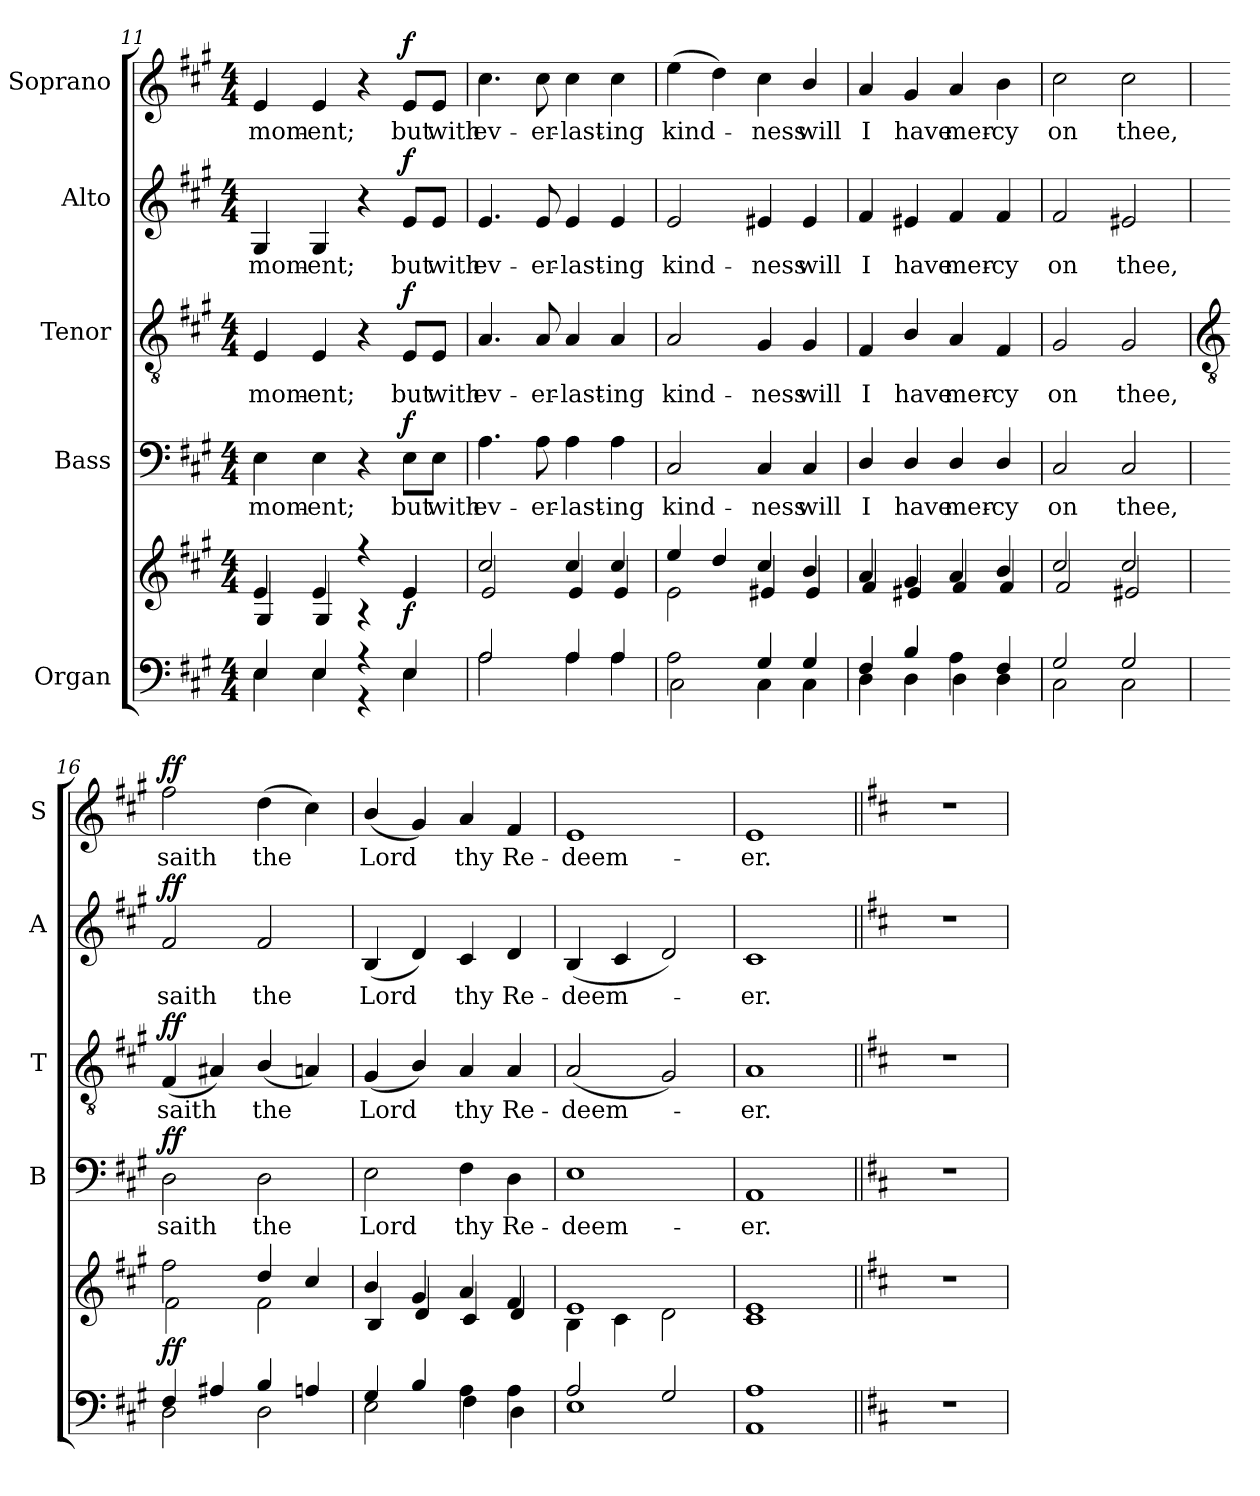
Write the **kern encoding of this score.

**kern	**kern	**dynam	**kern	**text	**dynam	**kern	**text	**dynam	**kern	**text	**dynam	**kern	**text	**dynam
*part5	*part5	*part5	*part4	*part4	*part4	*part3	*part3	*part3	*part2	*part2	*part2	*part1	*part1	*part1
*staff6	*staff5	*staff5/6	*staff4	*staff4	*staff4	*staff3	*staff3	*staff3	*staff2	*staff2	*staff2	*staff1	*staff1	*staff1
*I"Organ	*	*	*I"Bass	*	*	*I"Tenor	*	*	*I"Alto	*	*	*I"Soprano	*	*
*	*	*	*I'B	*	*	*I'T	*	*	*I'A	*	*	*I'S	*	*
!!LO:LB:g=z
*clefF4	*clefG2	*	*clefF4	*	*	*clefGv2	*	*	*clefG2	*	*	*clefG2	*	*
*k[f#c#g#]	*k[f#c#g#]	*	*k[f#c#g#]	*	*	*k[f#c#g#]	*	*	*k[f#c#g#]	*	*	*k[f#c#g#]	*	*
*A:	*A:	*	*A:	*	*	*A:	*	*	*A:	*	*	*A:	*	*
*M4/4	*M4/4	*	*M4/4	*	*	*M4/4	*	*	*M4/4	*	*	*M4/4	*	*
=11	=11	=11	=11	=11	=11	=11	=11	=11	=11	=11	=11	=11	=11	=11
*^	*^	*	*	*	*	*	*	*	*	*	*	*	*	*
!	!	!	!	!	!	!LO:LY:b	!	!	!LO:LY:b	!	!	!LO:LY:b	!	!	!LO:LY:b	!
4E	4E	4e/	4G#/	.	4E	mom-	.	4E	mom-	.	4G#	mom-	.	4e	mom-	.
!	!	!	!	!	!	!LO:LY:b	!	!	!LO:LY:b	!	!	!LO:LY:b	!	!	!LO:LY:b	!
4E	4E	4e/	4G#/	.	4E	-ent;	.	4E	-ent;	.	4G#	-ent;	.	4e	-ent;	.
4r	4r	4r	4r	.	4r	.	.	4r	.	.	4r	.	.	4r	.	.
!	!	!	!	!LO:DY:b	!	!LO:LY:b	!LO:DY:b	!	!LO:LY:b	!LO:DY:b	!	!LO:LY:b	!LO:DY:b	!	!LO:LY:b	!LO:DY:b
4E	4E	4e/	4e/	f	8E\L	but	f	8E/L	but	f	8e/L	but	f	8e/L	but	f
!	!	!	!	!	!	!LO:LY:b	!	!	!LO:LY:b	!	!	!LO:LY:b	!	!	!LO:LY:b	!
.	.	.	.	.	8E\J	with	.	8E/J	with	.	8e/J	with	.	8e/J	with	.
=12	=12	=12	=12	=12	=12	=12	=12	=12	=12	=12	=12	=12	=12	=12	=12	=12
!	!	!	!	!	!	!LO:LY:b	!	!	!LO:LY:b	!	!	!LO:LY:b	!	!	!LO:LY:b	!
2A	2A	2cc#/	2e/	.	4.A	ev-	.	4.A	ev-	.	4.e	ev-	.	4.cc#	ev-	.
!	!	!	!	!	!	!LO:LY:b	!	!	!LO:LY:b	!	!	!LO:LY:b	!	!	!LO:LY:b	!
.	.	.	.	.	8A	-er-	.	8A	-er-	.	8e	-er-	.	8cc#	-er-	.
!	!	!	!	!	!	!LO:LY:b	!	!	!LO:LY:b	!	!	!LO:LY:b	!	!	!LO:LY:b	!
4A	4A	4cc#/	4e/	.	4A	-last-	.	4A	-last-	.	4e	-last-	.	4cc#	-last-	.
!	!	!	!	!	!	!LO:LY:b	!	!	!LO:LY:b	!	!	!LO:LY:b	!	!	!LO:LY:b	!
4A	4A	4cc#/	4e/	.	4A	-ing	.	4A	-ing	.	4e	-ing	.	4cc#	-ing	.
=13	=13	=13	=13	=13	=13	=13	=13	=13	=13	=13	=13	=13	=13	=13	=13	=13
!	!	!	!	!	!	!LO:LY:b	!	!	!LO:LY:b	!	!	!LO:LY:b	!	!	!LO:LY:b	!
2A\	2C#\	4ee	2e\	.	2C#	kind-	.	2A/	kind-	.	2e	kind-	.	(>4ee	kind-	.
.	.	4dd/	.	.	.	.	.	.	.	.	.	.	.	4dd)	.	.
!	!	!	!	!	!	!LO:LY:b	!	!	!LO:LY:b	!	!	!LO:LY:b	!	!	!LO:LY:b	!
4G#	4C#\	4cc#/	4e#X/	.	4C#	-ness	.	4G#	-ness	.	4e#X	-ness	.	4cc#	ness	.
!	!	!	!	!	!	!LO:LY:b	!	!	!LO:LY:b	!	!	!LO:LY:b	!	!	!LO:LY:b	!
4G#	4C#\	4b/	4e#/	.	4C#	will	.	4G#	will	.	4e#	will	.	4b/	will	.
=14	=14	=14	=14	=14	=14	=14	=14	=14	=14	=14	=14	=14	=14	=14	=14	=14
!	!	!	!	!	!	!LO:LY:b	!	!	!LO:LY:b	!	!	!LO:LY:b	!	!	!LO:LY:b	!
4F#	4D	4a/	4f#/	.	4D/	I	.	4F#	I	.	4f#	I	.	4a/	I	.
!	!	!	!	!	!	!LO:LY:b	!	!	!LO:LY:b	!	!	!LO:LY:b	!	!	!LO:LY:b	!
4B	4D	4g#/	4e#X/	.	4D/	have	.	4B/	have	.	4e#X	have	.	4g#	have	.
!	!	!	!	!	!	!LO:LY:b	!	!	!LO:LY:b	!	!	!LO:LY:b	!	!	!LO:LY:b	!
4A\	4D	4a/	4f#/	.	4D/	mer-	.	4A/	mer-	.	4f#	mer-	.	4a	mer-	.
!	!	!	!	!	!	!LO:LY:b	!	!	!LO:LY:b	!	!	!LO:LY:b	!	!	!LO:LY:b	!
4F#	4D	4b/	4f#/	.	4D/	-cy	.	4F#	-cy	.	4f#	-cy	.	4b	-cy	.
=15	=15	=15	=15	=15	=15	=15	=15	=15	=15	=15	=15	=15	=15	=15	=15	=15
!	!	!	!	!	!	!LO:LY:b	!	!	!LO:LY:b	!	!	!LO:LY:b	!	!	!LO:LY:b	!
2G#	2C#\	2cc#/	2f#/	.	2C#	on	.	2G#	on	.	2f#	on	.	2cc#	on	.
!	!	!	!	!	!	!LO:LY:b	!	!	!LO:LY:b	!	!	!LO:LY:b	!	!	!LO:LY:b	!
2G#	2C#\	2cc#/	2e#X/	.	2C#	thee,	.	2G#	thee,	.	2e#X	thee,	.	2cc#	thee,	.
!!LO:LB:g=z
=16	=16	=16	=16	=16	=16	=16	=16	=16	=16	=16	=16	=16	=16	=16	=16	=16
*	*	*	*	*	*	*	*	*clefGv2	*	*	*	*	*	*	*	*
!	!	!	!	!LO:DY:b	!	!LO:LY:b	!LO:DY:b	!	!LO:LY:b	!LO:DY:b	!	!LO:LY:b	!LO:DY:b	!	!LO:LY:b	!LO:DY:b
4F#/	2D	2ff#\	2f#\	ff	2D	saith	ff	(<4F#	saith	ff	2f#	saith	ff	2ff#	saith	ff
4A#X/	.	.	.	.	.	.	.	4A#X)	.	.	.	.	.	.	.	.
!	!	!	!	!	!	!LO:LY:b	!	!	!LO:LY:b	!	!	!LO:LY:b	!	!	!LO:LY:b	!
4B/	2D	4dd/	2f#\	.	2D	the	.	(<4B/	the	.	2f#	the	.	(>4dd	the	.
4An/	.	4cc#/	.	.	.	.	.	4An/)	.	.	.	.	.	4cc#)	.	.
=17	=17	=17	=17	=17	=17	=17	=17	=17	=17	=17	=17	=17	=17	=17	=17	=17
!	!	!	!	!	!	!LO:LY:b	!	!	!LO:LY:b	!	!	!LO:LY:b	!	!	!LO:LY:b	!
4G#/	2E	4b/	4B/	.	2E	Lord	.	(<4G#	Lord	.	(<4B	Lord	.	(<4b/	Lord	.
4B/	.	4g#/	4d/	.	.	.	.	4B/)	.	.	4d)	.	.	4g#)	.	.
!	!	!	!	!	!	!LO:LY:b	!	!	!LO:LY:b	!	!	!LO:LY:b	!	!	!LO:LY:b	!
4A\	4F#	4a/	4c#/	.	4F#	thy	.	4A/	thy	.	4c#	thy	.	4a/	thy	.
!	!	!	!	!	!	!LO:LY:b	!	!	!LO:LY:b	!	!	!LO:LY:b	!	!	!LO:LY:b	!
4A\	4D	4f#/	4d/	.	4D	Re-	.	4A/	Re-	.	4d	Re-	.	4f#	Re-	.
=18	=18	=18	=18	=18	=18	=18	=18	=18	=18	=18	=18	=18	=18	=18	=18	=18
!	!	!	!	!	!	!LO:LY:b	!	!	!LO:LY:b	!	!	!LO:LY:b	!	!	!LO:LY:b	!
2A/	1E	1e/	4B\	.	1E	-deem-	.	(<2A/	-deem-	.	(<4B	-deem-	.	1e	-deem-	.
.	.	.	4c#\	.	.	.	.	.	.	.	4c#	.	.	.	.	.
2G#/	.	.	2d\	.	.	.	.	2G#)	.	.	2d)	.	.	.	.	.
=19	=19	=19	=19	=19	=19	=19	=19	=19	=19	=19	=19	=19	=19	=19	=19	=19
!	!	!	!	!	!	!LO:LY:b	!	!	!LO:LY:b	!	!	!LO:LY:b	!	!	!LO:LY:b	!
1A	1AA	1e/	1c#\	.	1AA	-er.	.	1A	er.	.	1c#	er.	.	1e	-er.	.
*v	*v	*	*	*	*	*	*	*	*	*	*	*	*	*	*	*
*	*v	*v	*	*	*	*	*	*	*	*	*	*	*	*	*
=20||	=20||	=20||	=20||	=20||	=20||	=20||	=20||	=20||	=20||	=20||	=20||	=20||	=20||	=20||
*k[f#c#]	*k[f#c#]	*	*k[f#c#]	*	*	*k[f#c#]	*	*	*k[f#c#]	*	*	*k[f#c#]	*	*
*D:	*D:	*	*D:	*	*	*D:	*	*	*D:	*	*	*D:	*	*
1r	1r	.	1r	.	.	1r	.	.	1r	.	.	1r	.	.
=	=	=	=	=	=	=	=	=	=	=	=	=	=	=
*-	*-	*-	*-	*-	*-	*-	*-	*-	*-	*-	*-	*-	*-	*-
